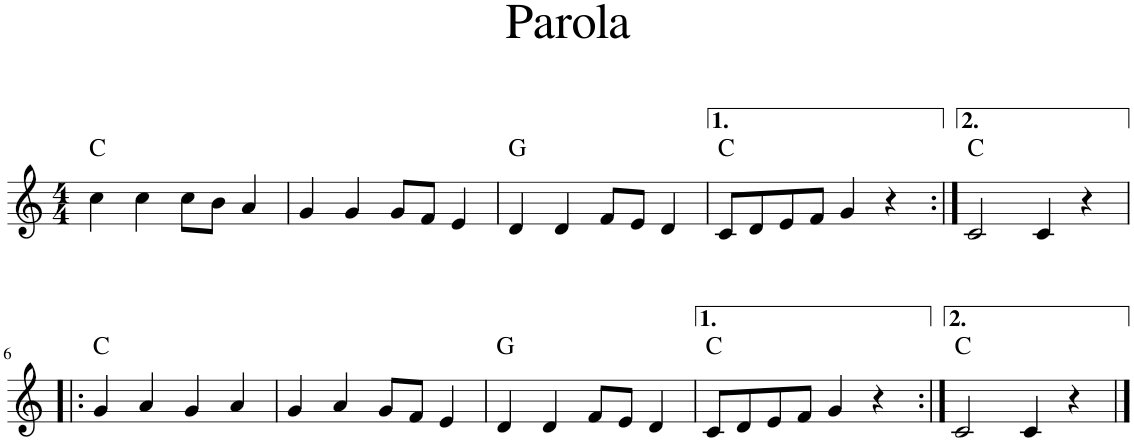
**kern	**harte
*part1	*part1
*staff1	*
*I"Piano	*
*I'Pno.	*
*clefG2	*
*k[]	*
*M4/4	*
=1	=1
4cc\	C:maj
4cc\	.
8cc\L	.
8b\J	.
4a/	.
=2	=2
4g/	.
4g/	.
8g/L	.
8f/J	.
4e/	.
=3	=3
4d/	G:maj
4d/	.
8f/L	.
8e/J	.
4d/	.
=4	=4
8c/L	C:maj
8d/	.
8e/	.
8f/J	.
4g/	.
4r	.
=5:|!	=5:|!
2c/	C:maj
4c/	.
4r	.
!!LO:LB:g=z
=6!|:	=6!|:
4g/	C:maj
4a/	.
4g/	.
4a/	.
=7	=7
4g/	.
4a/	.
8g/L	.
8f/J	.
4e/	.
=8	=8
4d/	G:maj
4d/	.
8f/L	.
8e/J	.
4d/	.
=9	=9
8c/L	C:maj
8d/	.
8e/	.
8f/J	.
4g/	.
4r	.
=10:|!	=10:|!
2c/	C:maj
4c/	.
4r	.
==	==
*-	*-
